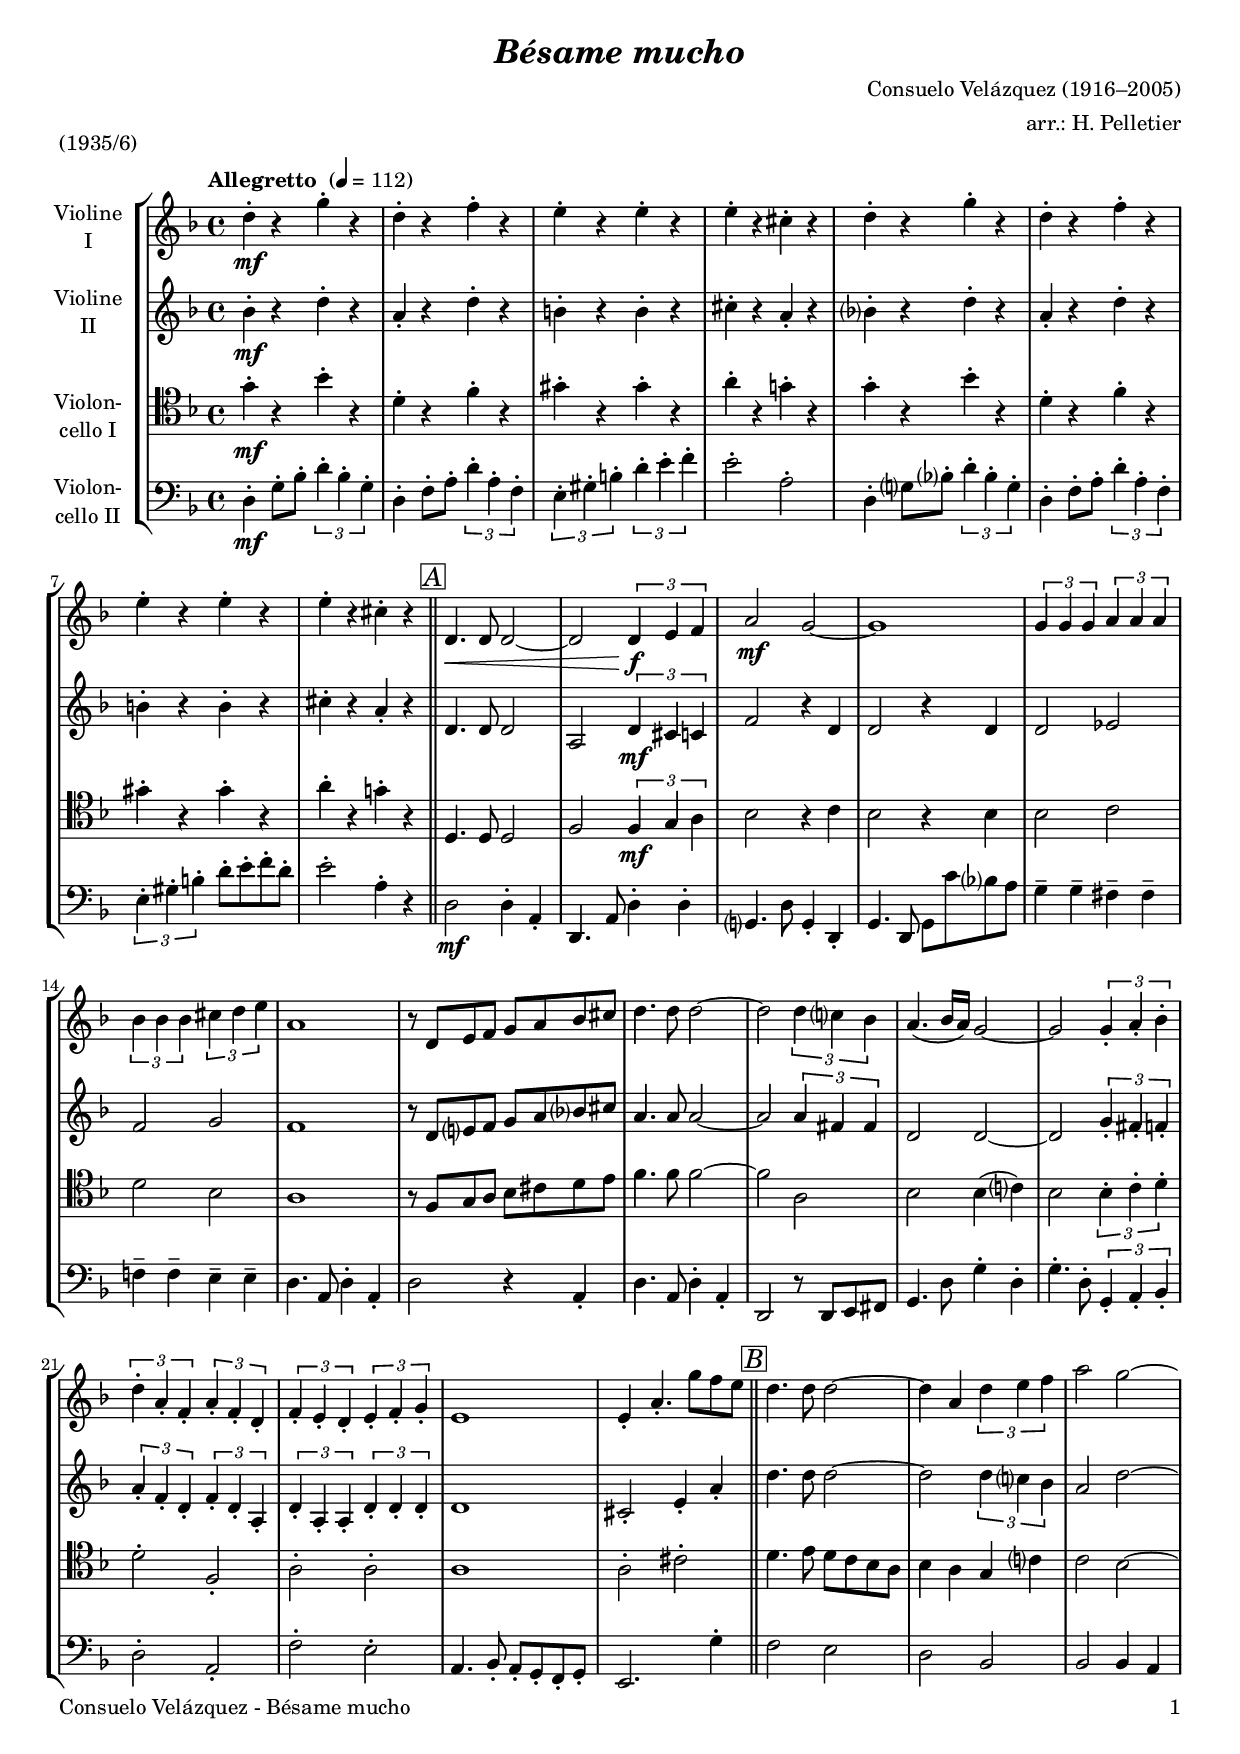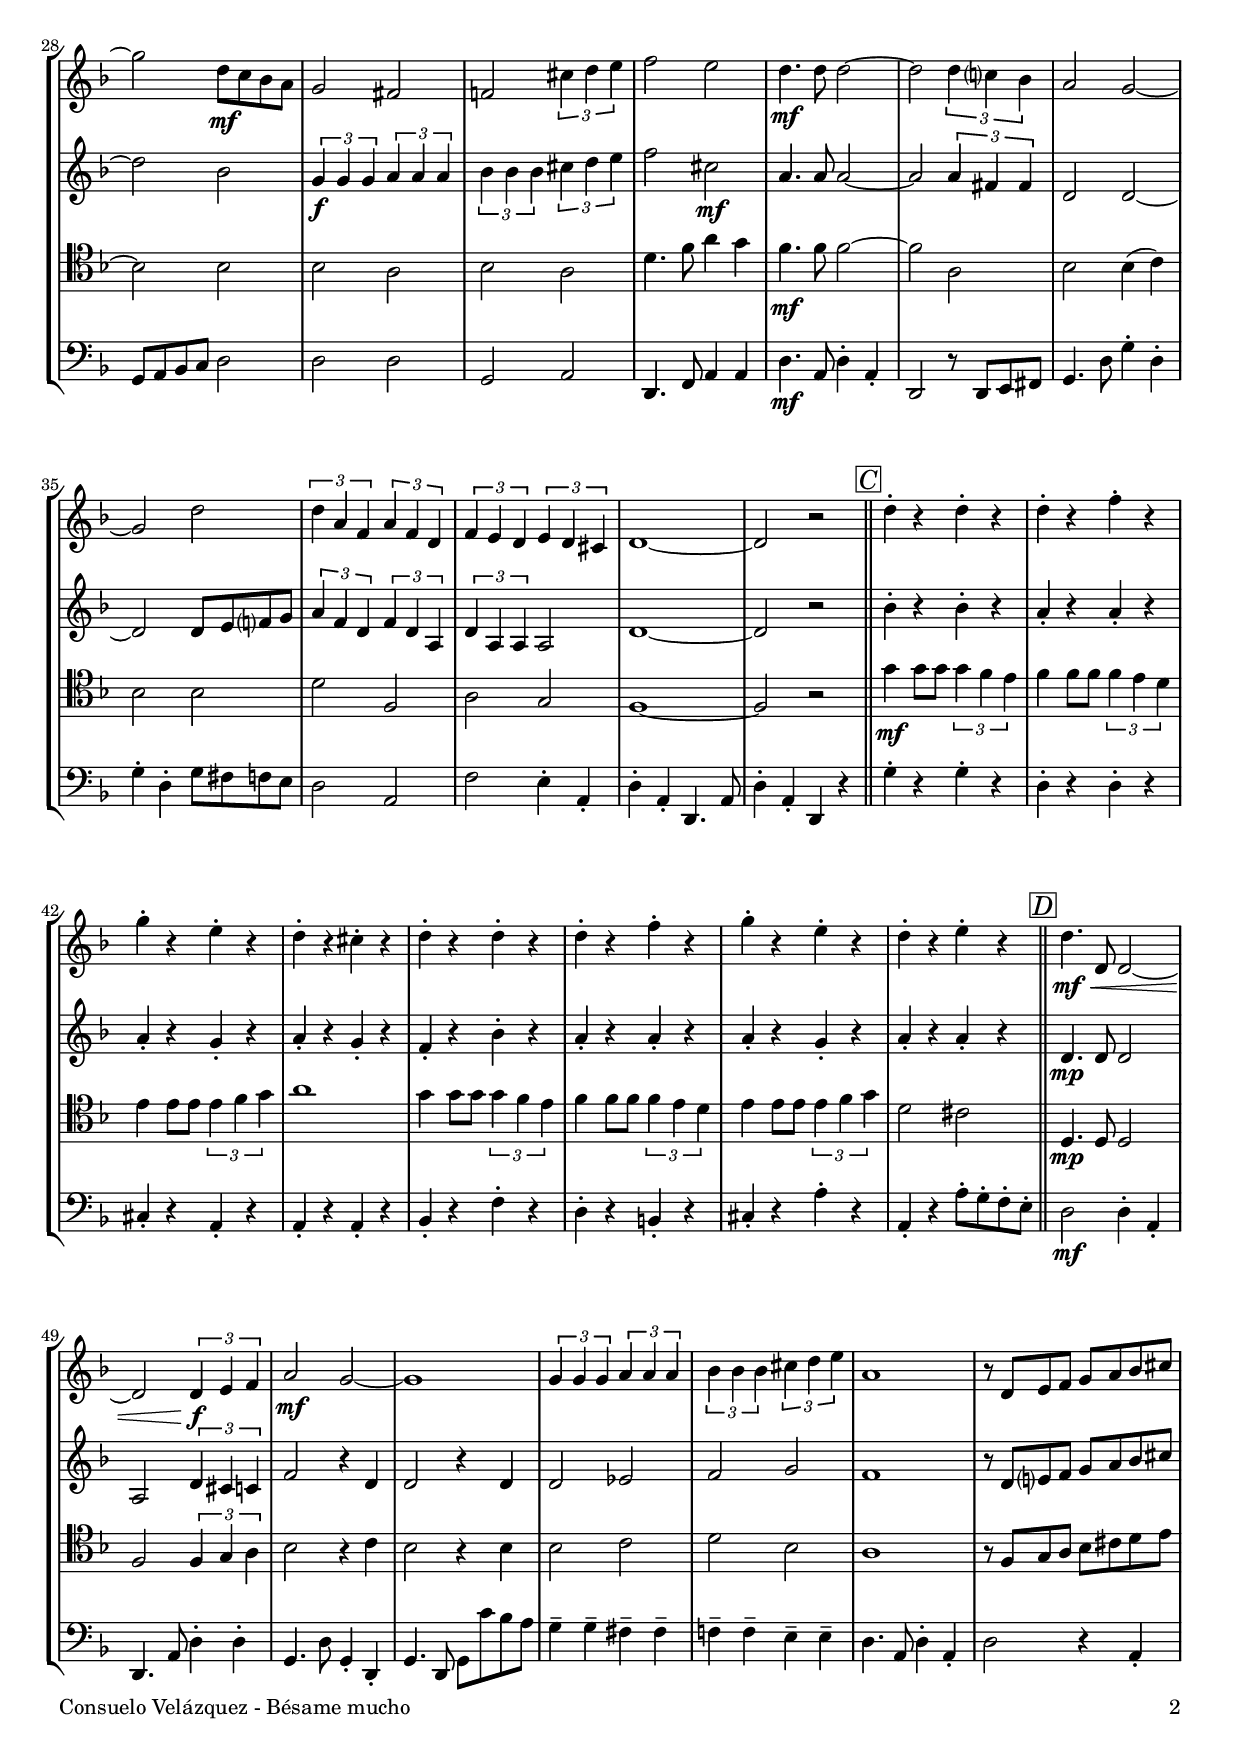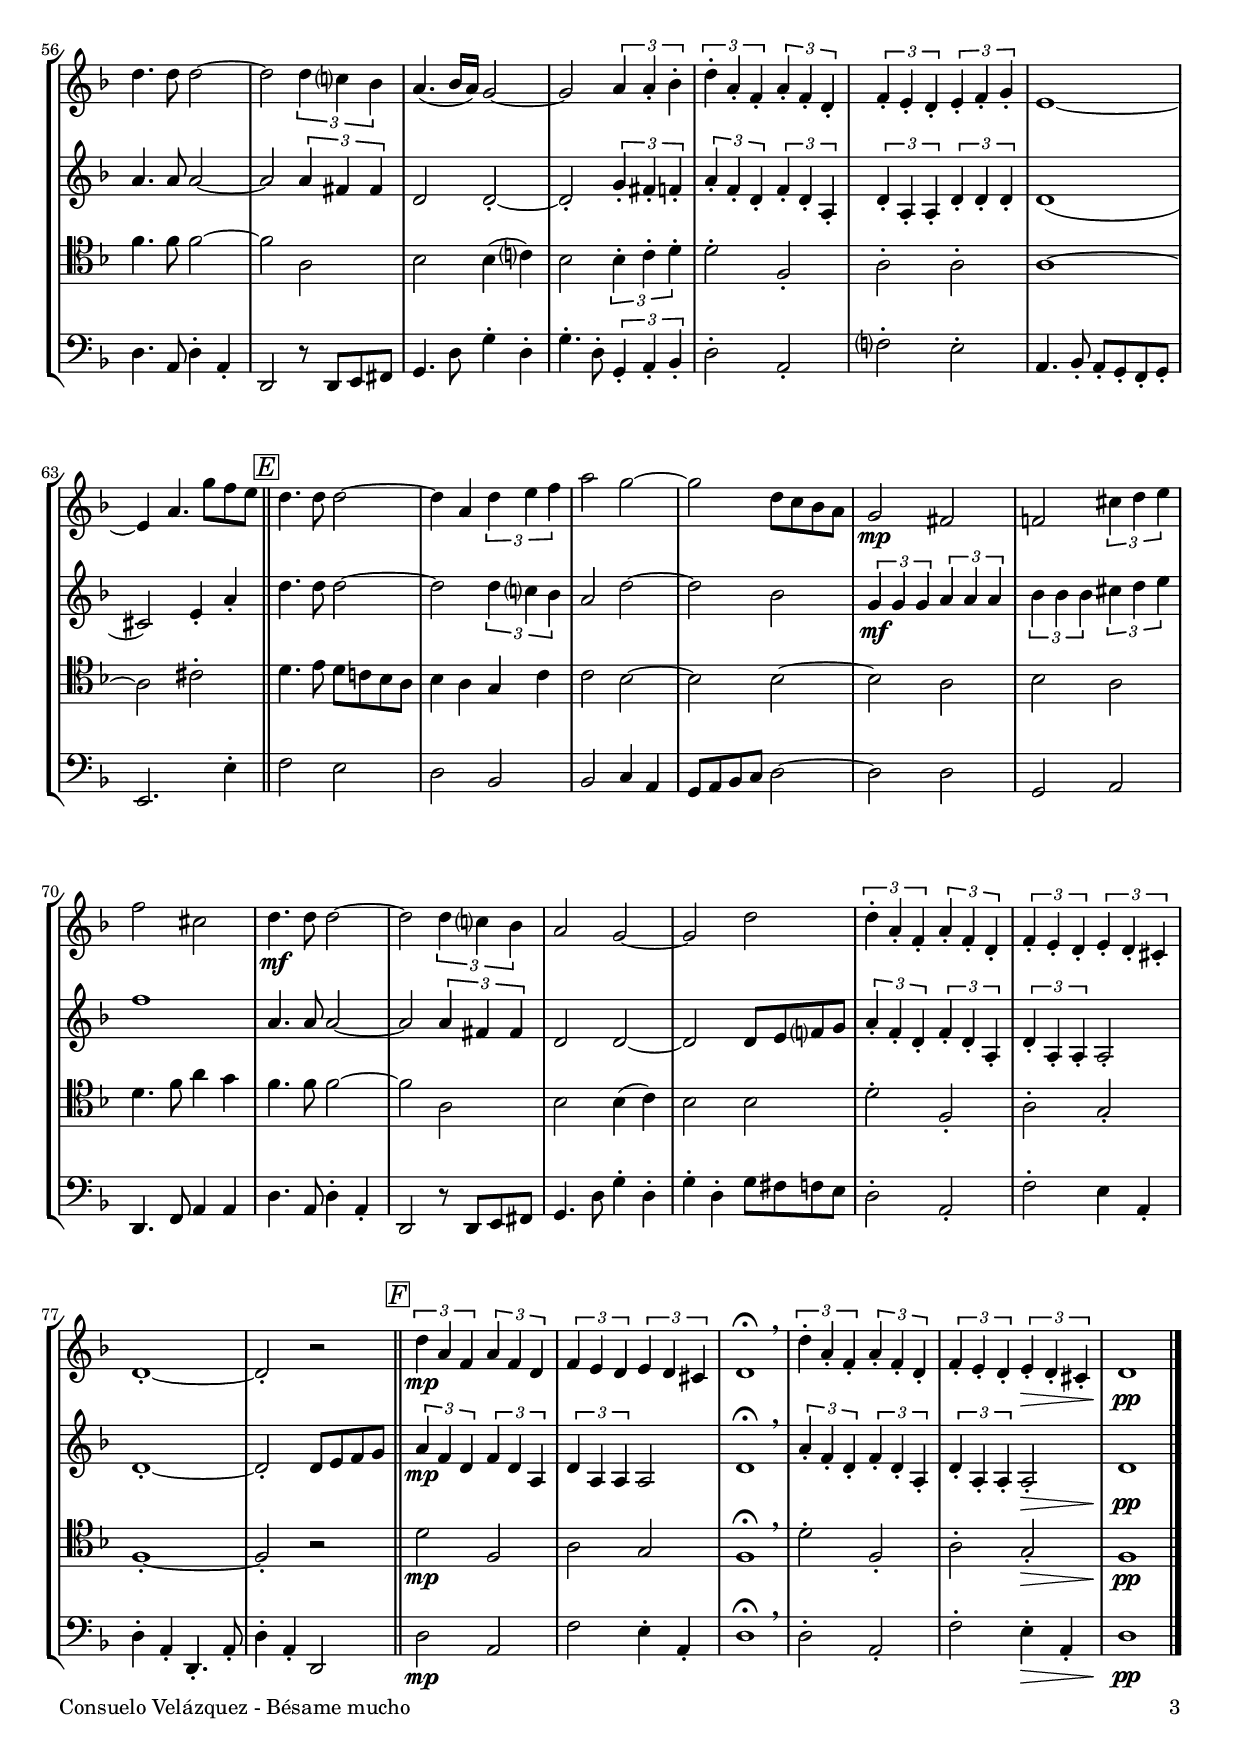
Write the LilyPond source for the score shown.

\version "2.20.2"
\include "deutsch.ly"

#(set-global-staff-size 18.25)

\header {
  title     = \markup \bold \italic "Bésame mucho"
  composer  = "Consuelo Velázquez (1916–2005)"
  arranger  = "arr.: H. Pelletier"
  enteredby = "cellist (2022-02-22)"
  piece     = "(1935/6)"
}

voiceconsts = {
 \key d \minor
 \time 4/4
 \clef "treble"
 \compressEmptyMeasures
% \numericTimeSignature
  % Set default beaming for all staves
%  \set Timing.beamExceptions = #'()
%  \set Timing.baseMoment     = #(ly:make-moment 1 4)
%  \set Timing.beatStructure  = #'(1 1 1)
 \tempo "Allegretto " 4=112
}

mipz = "pizzicato strings"
mivl = "violin"
mivc = "cello"

boxa = { \bar "||" \mark \markup \box \italic "A" }
boxb = { \bar "||" \mark \markup \box \italic "B" }
boxc = { \bar "||" \mark \markup \box \italic "C" }
boxd = { \bar "||" \mark \markup \box \italic "D" }
boxe = { \bar "||" \mark \markup \box \italic "E" }
boxf = { \bar "||" \mark \markup \box \italic "F" }
boxg = { \bar "||" \mark \markup \box \italic "G" }
boxh = { \bar "||" \mark \markup \box \italic "H" }

va = \relative c'' {
  \voiceconsts

  d4-.\mf r g-. r
  d-. r f-. r
  e-. r e-. r
  e-. r cis-. r
  d-. r g-. r
  d-. r f-. r
  e-. r e-. r
  e-. r cis-. r \boxa
  d,4.\< d8 d2~

  d \tuplet 3/2 2 { d4\!\f e f }
  a2\mf g~
  g1
  \tuplet 3/2 2 { g4 g g a a a }
  \tuplet 3/2 2 { b b b cis d e }
  a,1
  r8 d, e f g a b cis
  d4. d8 d2~
  d \tuplet 3/2 2 { d4 c? b }

  a4.( b16 a) g2~
  g \tuplet 3/2 2 { g4-. a-. b-. }
  \tuplet 3/2 2 { d-. a-. f-. a-. f-. d-. }
  \tuplet 3/2 2 { f-. e-. d-. e-. f-. g-. }
  e1
  e4-. a4.-. g'8 f e \boxb
  d4. d8 d2~
  d4 a \tuplet 3/2 2 { d e f }
  a2 g~

  g d8\mf c b a
  g2 fis
  f! \tuplet 3/2 2 { cis'4 d e }
  f2 e
  d4.\mf d8 d2~
  d \tuplet 3/2 2 { d4 c? b }
  a2 g~
  g d'
  \tuplet 3/2 2 { d4 a f a f d }
  \tuplet 3/2 2 { f e d e d cis }

  d1~
  d2 r \boxc
  d'4-. r d-. r
  d-. r f-. r
  g-. r e-. r
  d-. r cis-. r
  d-. r d-. r
  d-. r f-. r
  g-. r e-. r
  d-. r e-. r \boxd

  d4.\mf\< d,8 d2~
  d \tuplet 3/2 2 { d4\!\f e f }
  a2\mf g~
  g1
  \tuplet 3/2 2 { g4 g g a a a }
  \tuplet 3/2 2 { b b b cis d e }
  a,1
  r8 d, e f g a b cis
  d4. d8 d2~

  d \tuplet 3/2 2 { d4 c? b }
  a4.( b16 a) g2~
  g \tuplet 3/2 2 { a4 a-. b-. }
  \tuplet 3/2 2 { d-. a-. f-. a-. f-. d-. }
  \tuplet 3/2 2 { f-. e-. d-. e-. f-. g-. }
  e1~
  e4 a4. g'8 f e \boxe
  d4. d8 d2~
  d4 a \tuplet 3/2 2 { d e f }

  a2 g~
  g d8 c b a
  g2\mp fis
  f! \tuplet 3/2 2 { cis'4 d e }
  f2 cis
  d4.\mf d8 d2~
  d \tuplet 3/2 2 { d4 c? b }
  a2 g~
  g d'
  \tuplet 3/2 2 { d4-. a-. f-. a-. f-. d-. }

  \tuplet 3/2 2 { f-. e-. d-. e-. d-. cis-. }
  d1~-.
  d2-. r \boxf
  \tuplet 3/2 2 { d'4\mp a f a f d }
  \tuplet 3/2 2 { f e d e d cis }
  d1\fermata \breathe
  \tuplet 3/2 2 { d'4-. a-. f-. a-. f-. d-. }
  \tuplet 3/2 2 { f-. e-. d-. e-.\> d-. cis-. }
  d1\!\pp \bar "|."
}

vb = \relative c'' {
  \voiceconsts

  b4-.\mf r d-. r
  a-. r d-. r
  h-. r h-. r
  cis-. r a-. r
  b?-. r d-. r
  a-. r d-. r
  h-. r h-. r
  cis-. r a-. r \boxa
  d,4. d8 d2

  a \tuplet 3/2 2 { d4\mf cis c }
  f2 r4 d
  d2 r4 d
  d2 es
  f g
  f1
  r8 d e? f g a b? cis
  a4. a8 a2~
  a \tuplet 3/2 2 { a4 fis fis }

  d2 d~
  d \tuplet 3/2 2 { g4-. fis-. f-. }
  \tuplet 3/2 2 { a-. f-. d-. f-. d-. a-. }
  \tuplet 3/2 2 { d-. a-. a-. d-. d-. d-. }
  d1
  cis2-. e4-. a-. \boxb
  d4. d8 d2~
  d \tuplet 3/2 2 { d4 c? b }
  a2 d~
  d b

  \tuplet 3/2 2 { g4\f g g a a a }
  \tuplet 3/2 2 { b b b cis d e }
  f2 cis\mf
  a4. a8 a2~
  a \tuplet 3/2 2 { a4 fis fis }
  d2 d~
  d d8 e f? g
  \tuplet 3/2 2 { a4 f d f d a }

  \tuplet 3/2 2 { d a a } a2
  d1~
  d2 r \boxc
  b'4-. r b-. r
  a-. r a-. r
  a-. r g-. r
  a-. r g-. r
  f-. r b-. r
  a-. r a-. r
  a-. r g-. r

  a-. r a-. r \boxd
  d,4.\mp d8 d2
  a \tuplet 3/2 2 { d4 cis c }
  f2 r4 d
  d2 r4 d
  d2 es
  f g
  f1
  r8 d e? f g a b cis

  a4. a8 a2~
  a \tuplet 3/2 2 { a4 fis fis }
  d2 d~-.
  d-. \tuplet 3/2 2 { g4-. fis-. f-. }
  \tuplet 3/2 2 { a-. f-. d-. f-. d-. a-. }
  \tuplet 3/2 2 { d-. a-. a-. d-. d-. d-. }
  d1(
  cis2) e4-. a-. \boxe
  d4. d8 d2~

  d \tuplet 3/2 2 { d4 c? b }
  a2 d~
  d b
  \tuplet 3/2 2 { g4\mf g g a a a }
  \tuplet 3/2 2 { b b b cis d e }
  f1
  a,4. a8 a2~
  a \tuplet 3/2 2 { a4 fis fis }
  d2 d~

  d d8 e f? g
  \tuplet 3/2 2 { a4-. f-. d-. f-. d-. a-. }
  \tuplet 3/2 2 { d-. a-. a-. } a2-.
  d1~-.
  d2-. d8 e f g \boxf
  \tuplet 3/2 2 { a4\mp f d f d a }
  \tuplet 3/2 2 { d a a } a2
  d1\fermata \breathe

  \tuplet 3/2 2 { a'4-. f-. d-. f-. d-. a-. }
  \tuplet 3/2 2 { d-. a-. a-. } a2-.\>
  d1\!\pp \bar "|."
}

vc = \relative c'' {
  \voiceconsts
  \clef "tenor"

  g4-.\mf r b-. r
  d,-. r f-. r
  gis-. r gis-. r
  a-. r g!-. r
  g-. r b-. r
  d,-. r f-. r
  gis-. r gis-. r
  a-. r g!-. r \boxa
  d,4. d8 d2

  f \tuplet 3/2 2 { f4\mf g a }
  b2 r4 c
  b2 r4 b
  b2 c
  d b
  a1
  r8 f g a b cis d e
  f4. f8 f2~
  f a,
  b b4( c?)
  b2 \tuplet 3/2 2 { b4-. c-. d-. }

  d2-. f,-.
  a-. a-.
  a1
  a2-. cis-. \boxb
  d4. e8 d c b a
  b4 a g c?
  c2 b~
  b b
  b a
  b a
  d4. f8 a4 g
  f4.\mf f8 f2~

  f a,
  b b4( c)
  b2 b
  d f,
  a g
  f1~
  f2 r \boxc
  g'4\mf g8 g \tuplet 3/2 2 { g4 f e }
  f f8 f \tuplet 3/2 2 { f4 e d }
  e e8 e \tuplet 3/2 2 { e4 f g }
  a1

  g4 g8 g \tuplet 3/2 2 { g4 f e }
  f f8 f \tuplet 3/2 2 { f4 e d }
  e e8 e \tuplet 3/2 2 { e4 f g }
  d2 cis \boxd
  d,4.\mp d8 d2
  f \tuplet 3/2 2 { f4 g a }
  b2 r4 c
  b2 r4 b
  b2 c
  d b

  a1
  r8 f g a b cis d e
  f4. f8 f2~
  f a,
  b b4( c?)
  b2 \tuplet 3/2 2 { b4-. c-. d-. }
  d2-. f,-.
  a-. a-.
  a1~
  a2 cis-. \boxe
  d4. e8 d c! b a

  b4 a g c
  c2 b~
  b b~
  b a
  b a
  d4. f8 a4 g
  f4. f8 f2~
  f a,
  b b4( c)
  b2 b
  d-. f,-.
  a-. g-.
  f1~-.

  f2-. r \boxf
  d'\mp f,
  a g
  f1\fermata \breathe
  d'2-. f,-.
  a-. g-.\>
  f1\!\pp \bar "|."
}

vd = \relative c {
  \voiceconsts
  \clef "bass"
  
  d4-.\mf g8-. b-. \tuplet 3/2 2 { d4-. b-. g-. }
  d-. f8-. a-. \tuplet 3/2 2 { d4-. a-. f-. }
  \tuplet 3/2 2 { e-. gis-. h-. d-. e-. f-. }
  e2-. a,-.
  d,4-. g?8 b?-. \tuplet 3/2 2 { d4-. b-. g-. }
  d-. f8-. a-. \tuplet 3/2 2 { d4-. a-. f-. }

  \tuplet 3/2 2 { e-. gis-. h-. } d8-. e-. f-. d-.
  e2-. a,4-. r \boxa
  d,2\mf d4-. a-.
  d,4. a'8 d4-. d-.
  g,?4. d'8 g,4-. d-.
  g4. d8 g c' b? a
  g4-- g-- fis-- fis--

  f!-- f-- e-- e--
  d4. a8 d4-. a-.
  d2 r4 a-.
  d4. a8 d4-. a-.
  d,2 r8 d e fis
  g4. d'8 g4-. d-.
  g4.-. d8-. \tuplet 3/2 2 { g,4-. a-. b-. }
  d2-. a-.
  f'-. e-.

  a,4. b8-. a-. g-. f-. g-.
  e2. g'4-. \boxb
  f2 e
  d b
  b b4 a
  g8 a b c d2
  d d
  g, a
  d,4. f8 a4 a
  d4.\mf a8 d4-. a-.

  d,2 r8 d e fis
  g4. d'8 g4-. d-.
  g-. d-. g8 fis f e
  d2 a
  f' e4-. a,-.
  d-. a-. d,4. a'8
  d4-. a-. d, r \boxc
  g'-. r g-. r

  d-. r d-. r
  cis-. r a-. r
  a-. r a-. r
  b-. r f'-. r
  d-. r h-. r
  cis-. r a'-. r
  a,-. r a'8-. g-. f-. e-. \boxd
  d2\mf d4-. a-.
  d,4. a'8 d4-. d-.

  g,4. d'8 g,4-. d-.
  g4. d8 g c' b a
  g4-- g-- fis-- fis--
  f!-- f-- e-- e--
  d4. a8 d4-. a-.
  d2 r4 a-.
  d4. a8 d4-. a-.
  d,2 r8 d e fis

  g4. d'8 g4-. d-.
  g4.-. d8-. \tuplet 3/2 2 { g,4-. a-. b-. }
  d2-. a-.
  f'?-. e-.
  a,4. b8-. a-. g-. f-. g-.
  e2. e'4-. \boxe
  f2 e
  d b
  b c4 a
  g8 a b c d2~
  d d

  g, a
  d,4. f8 a4 a
  d4. a8 d4-. a-.
  d,2 r8 d e fis
  g4. d'8 g4-. d-.
  g-. d-. g8 fis f e
  d2-. a-.
  f'-. e4 a,-.

  d-. a-. d,4.-. a'8-.
  d4-. a-. d,2 \boxf
  d'\mp a
  f' e4-. a,-.
  d1\fermata \breathe
  d2-. a-.
  f'-. e4-.\> a,-.
  d1\!\pp \bar "|."
}


music = \new StaffGroup <<
      \new Staff {
        \set Staff.midiInstrument = \mivl
        \set Staff.instrumentName = \markup \center-column { "Violine" "I" }
        \transpose d d { \va }
      }

      \new Staff {
        \set Staff.midiInstrument = \mivl
        \set Staff.instrumentName = \markup \center-column { "Violine" "II" }
        \transpose d d { \vb }
      }

      \new Staff {
        \set Staff.midiInstrument = \mivc
        \set Staff.instrumentName = \markup \center-column { "Violon-" "cello I" }
        \transpose d d { \vc }
      }      

      \new Staff {
        \set Staff.midiInstrument = \mivc
        \set Staff.instrumentName = \markup \center-column { "Violon-" "cello II" }
        \transpose d d { \vd }
      }      
>>

\book {
   \paper {
    print-page-number = ##t
    print-first-page-number = ##t
    ragged-last-bottom = ##f
    oddHeaderMarkup = \markup \null
    evenHeaderMarkup = \markup \null
    oddFooterMarkup = \markup {
      \fill-line {
        \on-the-fly #print-page-number-check-first
        "Consuelo Velázquez - Bésame mucho" \fromproperty #'page:page-number-string
      }
    }
    evenFooterMarkup = \oddFooterMarkup
  } \score {
    \music
    \layout {}
  }

  \score {
    \unfoldRepeats \music

    \midi {
      \context {
        \Score
      }
    }
  }
}
